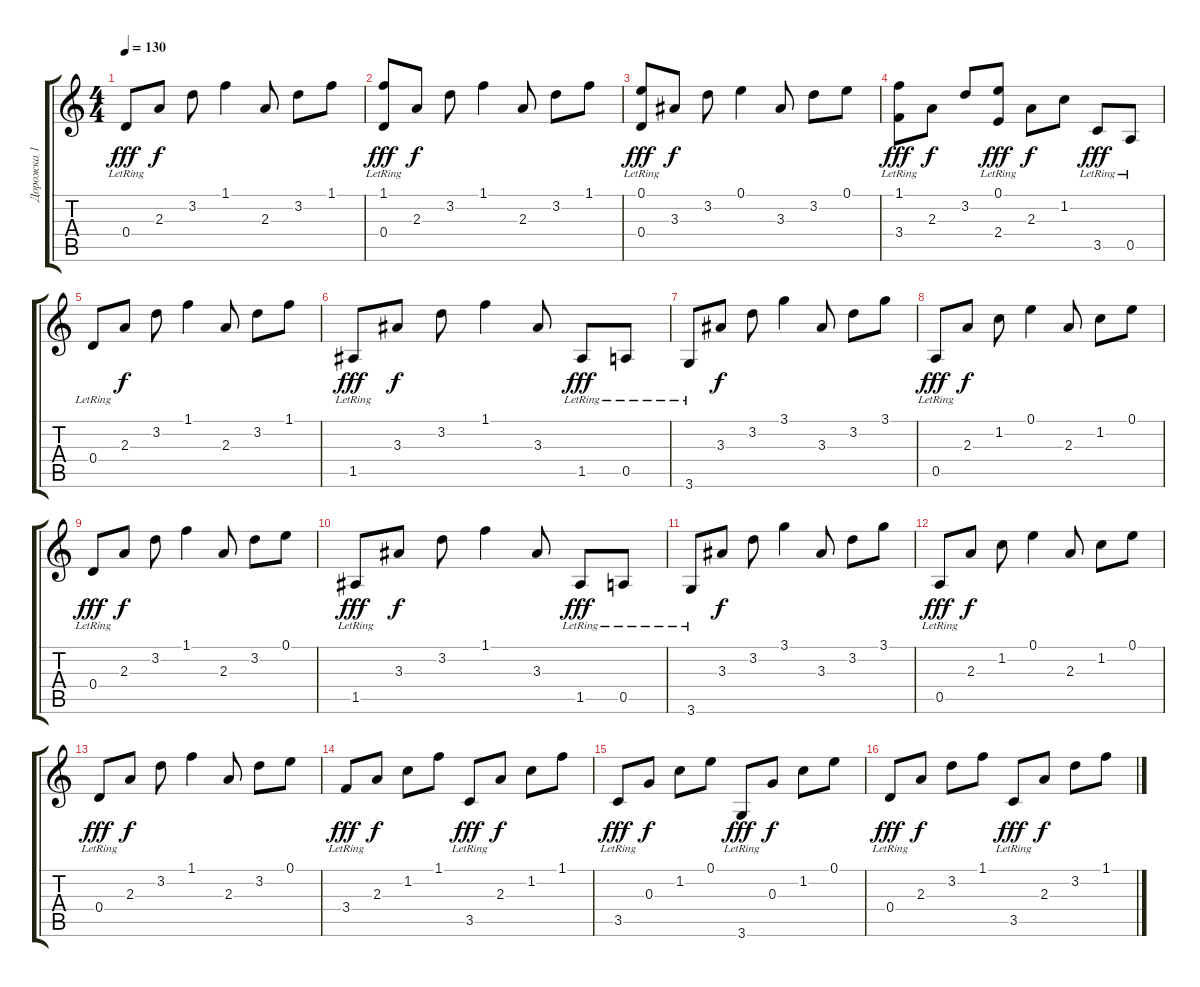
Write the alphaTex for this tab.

\track ("Дорожка 1" "Дорожка 1") {instrument acousticguitarsteel}
\staff {score tabs}
\tuning (E4 B3 G3 D3 A2 E2) {hide}
\ts (4 4)
\tempo 130
\clef g2
\ks c
0.4{lr}.8{dy fff} 2.3.8{dy f} 3.2.8 1.1.4 2.3.8 3.2.8 1.1.8 |
(1.1 0.4{lr}).8{dy fff} 2.3.8{dy f} 3.2.8 1.1.4 2.3.8 3.2.8 1.1.8 |
(0.1 0.4{lr}).8{dy fff} 3.3.8{dy f} 3.2.8 0.1.4 3.3.8 3.2.8 0.1.8 |
(1.1{lr} 3.4{lr}).8{dy fff} 2.3.8{dy f} 3.2.8 (0.1{lr} 2.4{lr}).8{dy fff} 2.3.8{dy f} 1.2.8 3.5{lr}.8{dy fff} 0.5{lr}.8 |
0.4{lr}.8 2.3.8{dy f} 3.2.8 1.1.4 2.3.8 3.2.8 1.1.8 |
1.5{lr}.8{dy fff} 3.3.8{dy f} 3.2.8 1.1.4 3.3.8 1.5{lr}.8{dy fff} 0.5{lr}.8 |
3.6{lr}.8 3.3.8{dy f} 3.2.8 3.1.4 3.3.8 3.2.8 3.1.8 |
0.5{lr}.8{dy fff} 2.3.8{dy f} 1.2.8 0.1.4 2.3.8 1.2.8 0.1.8 |
0.4{lr}.8{dy fff} 2.3.8{dy f} 3.2.8 1.1.4 2.3.8 3.2.8 0.1.8 |
1.5{lr}.8{dy fff} 3.3.8{dy f} 3.2.8 1.1.4 3.3.8 1.5{lr}.8{dy fff} 0.5{lr}.8 |
3.6{lr}.8 3.3.8{dy f} 3.2.8 3.1.4 3.3.8 3.2.8 3.1.8 |
0.5{lr}.8{dy fff} 2.3.8{dy f} 1.2.8 0.1.4 2.3.8 1.2.8 0.1.8 |
0.4{lr}.8{dy fff} 2.3.8{dy f} 3.2.8 1.1.4 2.3.8 3.2.8 0.1.8 |
3.4{lr}.8{dy fff} 2.3.8{dy f} 1.2.8 1.1.8 3.5{lr}.8{dy fff} 2.3.8{dy f} 1.2.8 1.1.8 |
3.5{lr}.8{dy fff} 0.3.8{dy f} 1.2.8 0.1.8 3.6{lr}.8{dy fff} 0.3.8{dy f} 1.2.8 0.1.8 |
0.4{lr}.8{dy fff} 2.3.8{dy f} 3.2.8 1.1.8 3.5{lr}.8{dy fff} 2.3.8{dy f} 3.2.8 1.1.8
